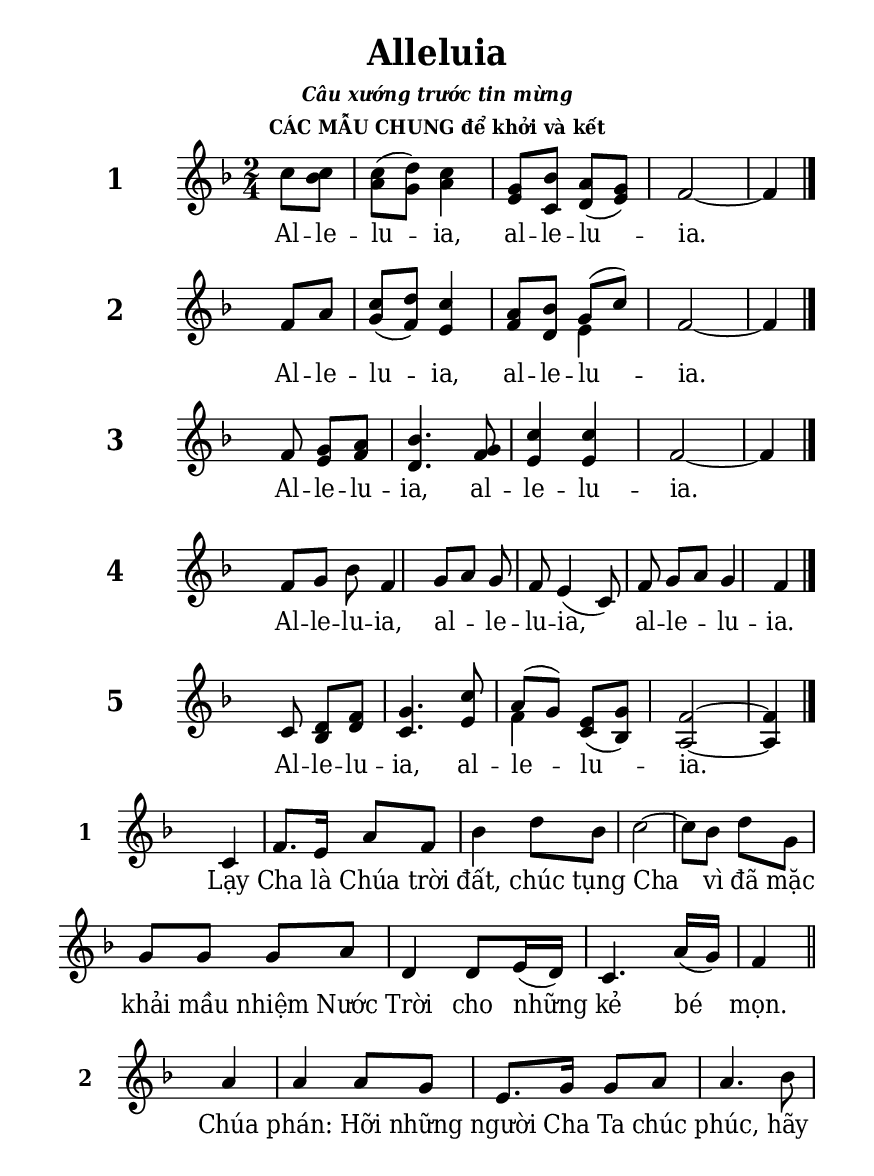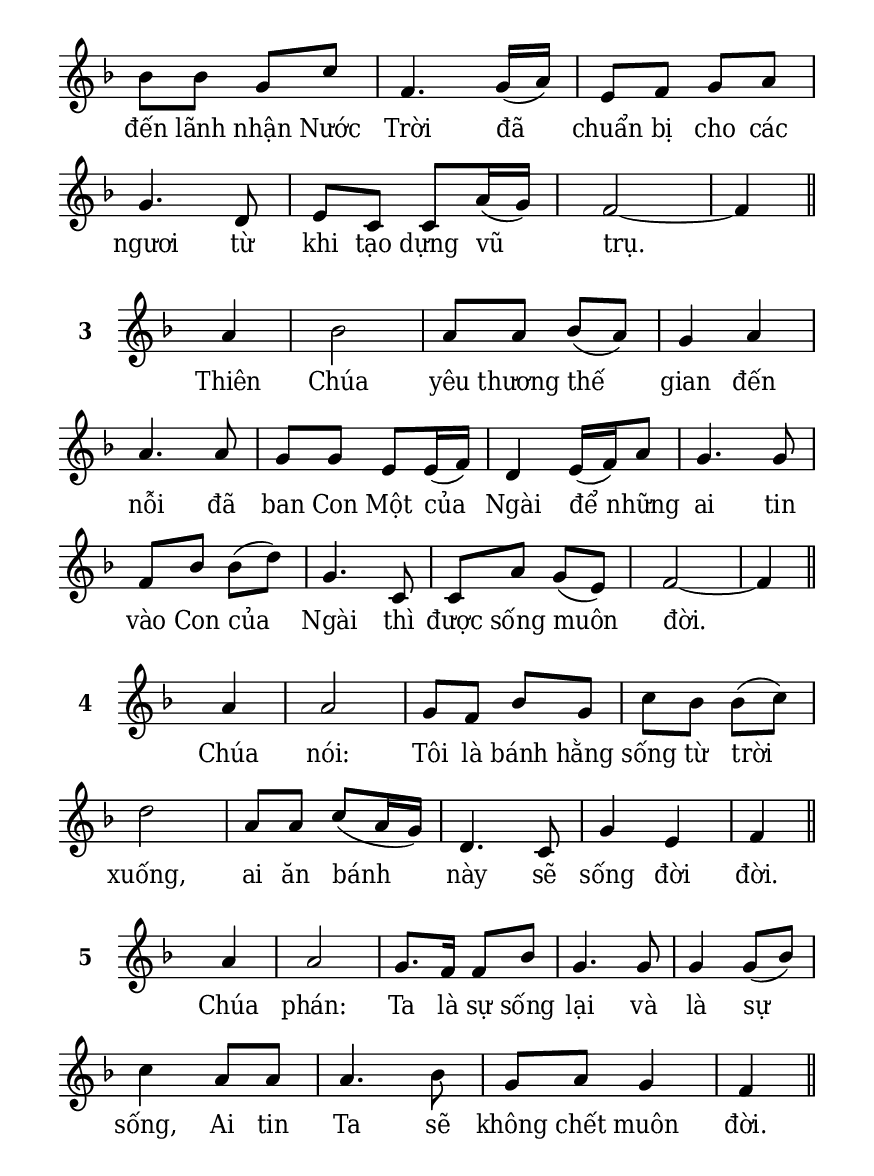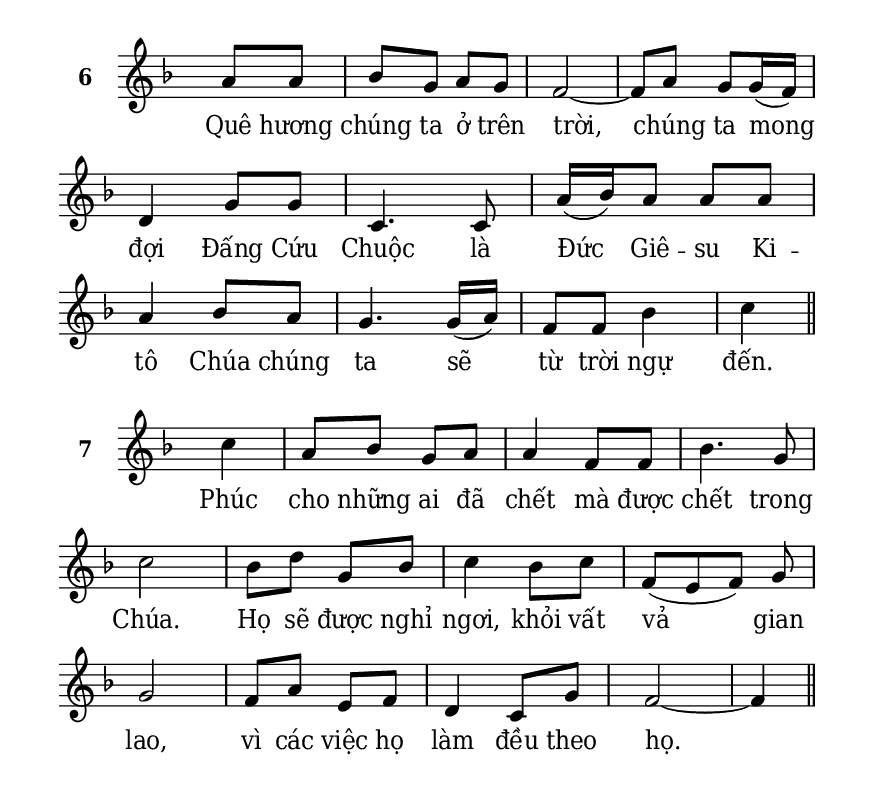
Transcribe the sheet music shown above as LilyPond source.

% Cài đặt chung
\version "2.22.1"
\include "english.ly"

\header {
  title = "Alleluia"
  subsubtitle = \markup {
    \column {
      \center-align {
        \line {
          \italic "Câu xướng trước tin mừng"
        }
        \line {
          "CÁC MẪU CHUNG để khởi và kết"
        }
      }
    }
  }
  %composer = "Lm. Kim Long"
  %arranger = " "
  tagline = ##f
}

% Nhạc
nhacMauMot = \relative c'' {
  \key f \major
  \time 2/4
  \partial 4 c8
  <<
    {
      c |
      c (d) c4 |
      g8 bf a (g)
    }
    {
      bf8 |
      a (g) a4 |
      e8 c d (e)
    }
  >>
  f2 ~ |
  f4 \bar "|."
}

nhacMauHai = \relative c' {
  \key f \major
  \time 2/4
  \partial 4 f8 a |
  <<
    {
      c (d) c4 |
      a8 bf
    }
    {
      g8 (f) e4 |
      f8 d
    }
  >>
  <<
    {
      \voiceOne
      g8 (c)
    }
    \new Voice = "splitpart" {
      \voiceTwo
      e,4
    }
  >>
  \oneVoice
  f2 ~ |
  f4 \bar "|."
}

nhacMauBa = \relative c' {
  \key f \major
  \time 2/4
  \partial 4. f8
  <<
    {
      g8 a |
      bf4. g8 |
      c4 c
    }
    {
      e,8 f |
      d4. f8 |
      e4 e
    }
  >>
  f2 ~ |
  f4 \bar "|."
}

nhacMauBon = \relative c' {
  \key f \major
  \time 2/4
  f8 g bf f4 g8 \hide ([a]) g8 f e4 (c8)
  f g \hide ([a]) g4 f \bar "|."
}

nhacMauNam = \relative c' {
  \key f \major
  \time 2/4
  \partial 4. c8
  <<
    {
      d f |
      g4. c8
    }
    {
      bf,8 d |
      c4. e8
    }
  >>
  <<
    {
      \voiceOne
      a8 (g)
    }
    \new Voice = "splitpart" {
      \voiceTwo
      f4
    }
  >>
  \oneVoice
  <<
    {
      e8 (g) |
      f2 ~ |
      f4 \bar "|."
    }
    {
      c8 (bf) |
      a2 ~ |
      a4
    }
  >>
}

nhacMauSau = \relative c' {
  \key f \major
  \time 2/4
  \partial 4 c4 |
  f8. e16 a8 f |
  bf4 d8 bf |
  c2 ~ |
  c8 bf d g, |
  g g g a |
  d,4 d8 e16 (d) |
  c4. a'16 (g) |
  f4 \bar "||"
}

nhacMauBay = \relative c'' {
  \key f \major
  \time 2/4
  \partial 4 a4 |
  a a8 g |
  e8. g16 g8 a |
  a4. bf8 |
  bf bf g c |
  f,4. g16 (a) |
  e8 f g a |
  g4. d8 |
  e c c a'16 (g) |
  f2 ~ |
  f4 \bar "||"
}

nhacMauTam = \relative c'' {
  \key f \major
  \time 2/4
  \partial 4 a4 |
  bf2 |
  a8 a bf (a) |
  g4 a |
  a4. a8 |
  g g e e16 (f) |
  d4 e16 (f) a8 |
  g4. g8 |
  f bf bf (d) |
  g,4. c,8 |
  c a' g (e) |
  f2 ~ |
  f4 \bar "||"
}

nhacMauChin = \relative c'' {
  \key f \major
  \time 2/4
  \partial 4 a4 |
  a2 |
  g8 f bf g |
  c bf bf (c) |
  d2 |
  a8 a c (a16 g) |
  d4. c8 |
  g'4 e |
  f \bar "||"
}

nhacMauMuoi = \relative c'' {
  \key f \major
  \time 2/4
  \partial 4 a4 |
  a2 |
  g8. f16 f8 bf |
  g4. g8 |
  g4 g8 (bf) |
  c4 a8 a |
  a4. bf8 |
  g a g4 |
  f \bar "||"
}

nhacMauMuoiMot = \relative c'' {
  \key f \major
  \time 2/4
  \partial 4 a8 a |
  bf g a g |
  f2 ~ |
  f8 a g g16 (f) |
  d4 g8 g |
  c,4. c8 |
  a'16 (bf) a8 a a |
  a4 bf8 a |
  g4. g16 (a) |
  f8 f bf4 |
  c \bar "||"
}

nhacMauMuoiHai = \relative c'' {
  \key f \major
  \time 2/4
  \partial 4 c4 |
  a8 bf g a |
  a4 f8 f |
  bf4. g8 |
  c2 |
  bf8 d g, bf |
  c4 bf8 c |
  f, ([e f]) g |
  g2 |
  f8 a e f |
  d4 c8 g' |
  f2 ~ |
  f4 \bar "||"
}

% Lời
loiMauMot = \lyricmode {
  Al -- le -- lu -- ia, al -- le -- lu -- ia.
}

loiMauHai = \lyricmode {
  Al -- le -- lu -- ia, al -- le -- lu -- ia.
}

loiMauBa = \lyricmode {
  Al -- le -- lu -- ia, al -- le -- lu -- ia.
}

loiMauBon = \lyricmode {
  Al -- le -- lu -- ia, al -- le -- lu -- ia,
  al -- le -- lu -- ia.
}

loiMauNam = \lyricmode {
  Al -- le -- lu -- ia, al -- le -- lu -- ia.
}

loiMauSau = \lyricmode {
  Lạy Cha là Chúa trời đất, chúc tụng Cha
  vì đã mặc khải mầu nhiệm Nước Trời cho những kẻ bé mọn.
}

loiMauBay = \lyricmode {
  Chúa phán: Hỡi những người Cha Ta chúc phúc,
  hãy đến lãnh nhận Nước Trời đã chuẩn bị cho các ngươi
  từ khi tạo dựng vũ trụ.
}

loiMauTam = \lyricmode {
  Thiên Chúa yêu thương thế gian
  đến nỗi đã ban Con Một của Ngài
  để những ai tin vào Con của Ngài
  thì được sống muôn đời.
}

loiMauChin = \lyricmode {
  Chúa nói: Tôi là bánh hằng sống từ trời xuống,
  ai ăn bánh này sẽ sống đời đời.
}

loiMauMuoi = \lyricmode {
  Chúa phán: Ta là sự sống lại và là sự sống,
  Ai tin Ta sẽ không chết muôn đời.
}

loiMauMuoiMot = \lyricmode {
  Quê hương chúng ta ở trên trời,
  chúng ta mong đợi Đấng Cứu Chuộc là Đức Giê -- su Ki -- tô
  Chúa chúng ta sẽ từ trời ngự đến.
}

loiMauMuoiHai = \lyricmode {
  Phúc cho những ai đã chết mà được chết trong Chúa.
  Họ sẽ được nghỉ ngơi, khỏi vất vả gian lao,
  vì các việc họ làm đều theo họ.
}

% Dàn trang
\paper {
  #(set-paper-size "a5")
  top-margin = 10\mm
  bottom-margin = 10\mm
  left-margin = 10\mm
  right-margin = 10\mm
  indent = #0
  #(define fonts
	 (make-pango-font-tree "Deja Vu Serif Condensed"
	 		       "Deja Vu Serif Condensed"
			       "Deja Vu Serif Condensed"
			       (/ 20 20)))
  print-page-number = ##f
}

\score {
  <<
    \new Staff \with {
      instrumentName = \markup { \huge \bold "1" }} <<
        \clef treble
        \new Voice = beSop {
          \nhacMauMot
        }
      \new Lyrics \lyricsto beSop \loiMauMot
    >>
  >>
  \layout {
    indent = 20
    \override Lyrics.LyricSpace.minimum-distance = #0.6
    \override LyricHyphen.minimum-distance = #1.5
    \override Score.BarNumber.break-visibility = ##(#f #f #f)
    \override Score.SpacingSpanner.uniform-stretching = ##t
    ragged-last = ##f
  }
}

\score {
  <<
    \new Staff \with {
      instrumentName = \markup { \huge \bold "2" }} <<
        \clef treble
        \new Voice = beSop {
          \nhacMauHai
        }
      \new Lyrics \lyricsto beSop \loiMauHai
    >>
  >>
  \layout {
    indent = 20
    \override Staff.TimeSignature.transparent = ##t
    \override Lyrics.LyricSpace.minimum-distance = #0.7
    \override Score.BarNumber.break-visibility = ##(#f #f #f)
    \override Score.SpacingSpanner.uniform-stretching = ##t
    \override LyricHyphen.minimum-distance = #1.5
    ragged-last = ##f
  }
}

\score {
  <<
    \new Staff \with {
      instrumentName = \markup { \huge \bold "3" }}<<
        \clef treble
        \new Voice = beSop {
          \nhacMauBa
        }
      \new Lyrics \lyricsto beSop \loiMauBa
    >>
  >>
  \layout {
    indent = 20
    \override Staff.TimeSignature.transparent = ##t
    \override Lyrics.LyricSpace.minimum-distance = #0.6
    \override Score.BarNumber.break-visibility = ##(#f #f #f)
    \override Score.SpacingSpanner.uniform-stretching = ##t
    ragged-last = ##f
  }
}

\score {
  <<
    \new Staff \with {
      instrumentName = \markup { \huge \bold "4" }} <<
        \clef treble
        \new Voice = beSop {
          \nhacMauBon
        }
      \new Lyrics \lyricsto beSop \loiMauBon
    >>
  >>
  \layout {
    indent = 20
    \override Staff.TimeSignature.transparent = ##t
    \override Lyrics.LyricSpace.minimum-distance = #0.7
    \override LyricHyphen.minimum-distance = #1
    \override Score.BarNumber.break-visibility = ##(#f #f #f)
    \override Score.SpacingSpanner.uniform-stretching = ##t
    \set Score.defaultBarType = ""
    \set Score.barAlways = ##t
    ragged-last = ##f
  }
}

\score {
  <<
    \new Staff \with {
      instrumentName = \markup { \huge \bold "5" }} <<
        \clef treble
        \new Voice = beSop {
          \nhacMauNam
        }
      \new Lyrics \lyricsto beSop \loiMauNam
    >>
  >>
  \layout {
    indent = 20
    \override Staff.TimeSignature.transparent = ##t
    \override Lyrics.LyricSpace.minimum-distance = #0.7
    \override Score.BarNumber.break-visibility = ##(#f #f #f)
    \override Score.SpacingSpanner.uniform-stretching = ##t
    ragged-last = ##f
  }
}

\score {
  <<
    \new Staff \with {
      instrumentName = \markup { \bold "1" }} <<
        \clef treble
        \new Voice = beSop {
          \nhacMauSau
        }
      \new Lyrics \lyricsto beSop \loiMauSau
    >>
  >>
  \layout {
    indent = 10
    \override Staff.TimeSignature.transparent = ##t
    \override Lyrics.LyricSpace.minimum-distance = #0.7
    \override Score.BarNumber.break-visibility = ##(#f #f #f)
    \override Score.SpacingSpanner.uniform-stretching = ##t
    ragged-last = ##f
  }
}

\score {
  <<
    \new Staff \with {
      instrumentName = \markup { \bold "2" }} <<
        \clef treble
        \new Voice = beSop {
          \nhacMauBay
        }
      \new Lyrics \lyricsto beSop \loiMauBay
    >>
  >>
  \layout {
    indent = 10
    \override Staff.TimeSignature.transparent = ##t
    \override Lyrics.LyricSpace.minimum-distance = #0.7
    \override Score.BarNumber.break-visibility = ##(#f #f #f)
    \override Score.SpacingSpanner.uniform-stretching = ##t
    ragged-last = ##f
  }
}

\score {
  <<
    \new Staff \with {
      instrumentName = \markup { \bold "3" }}<<
        \clef treble
        \new Voice = beSop {
          \nhacMauTam
        }
      \new Lyrics \lyricsto beSop \loiMauTam
    >>
  >>
  \layout {
    indent = 10
    \override Staff.TimeSignature.transparent = ##t
    \override Lyrics.LyricSpace.minimum-distance = #0.7
    \override LyricHyphen.minimum-distance = #1.5
    \override Score.BarNumber.break-visibility = ##(#f #f #f)
    \override Score.SpacingSpanner.uniform-stretching = ##t
    ragged-last = ##f
  }
}

\score {
  <<
    \new Staff \with {
      instrumentName = \markup { \bold "4" }}<<
        \clef treble
        \new Voice = beSop {
          \nhacMauChin
        }
      \new Lyrics \lyricsto beSop \loiMauChin
    >>
  >>
  \layout {
    indent = 10
    \override Staff.TimeSignature.transparent = ##t
    \override Lyrics.LyricSpace.minimum-distance = #0.7
    \override Score.BarNumber.break-visibility = ##(#f #f #f)
    \override Score.SpacingSpanner.uniform-stretching = ##t
    ragged-last = ##f
  }
}

\score {
  <<
    \new Staff \with {
      instrumentName = \markup { \bold "5" }}<<
        \clef treble
        \new Voice = beSop {
          \nhacMauMuoi
        }
      \new Lyrics \lyricsto beSop \loiMauMuoi
    >>
  >>
  \layout {
    indent = 10
    \override Staff.TimeSignature.transparent = ##t
    \override Lyrics.LyricSpace.minimum-distance = #0.7
    \override Score.BarNumber.break-visibility = ##(#f #f #f)
    \override Score.SpacingSpanner.uniform-stretching = ##t
    ragged-last = ##f
  }
}

\score {
  <<
    \new Staff \with {
      instrumentName = \markup { \bold "6" }}<<
        \clef treble
        \new Voice = beSop {
          \nhacMauMuoiMot
        }
      \new Lyrics \lyricsto beSop \loiMauMuoiMot
    >>
  >>
  \layout {
    indent = 10
    \override Staff.TimeSignature.transparent = ##t
    \override Lyrics.LyricSpace.minimum-distance = #0.7
    \override Score.BarNumber.break-visibility = ##(#f #f #f)
    \override Score.SpacingSpanner.uniform-stretching = ##t
    ragged-last = ##f
  }
}

\score {
  <<
    \new Staff \with {
      instrumentName = \markup { \bold "7" }}<<
        \clef treble
        \new Voice = beSop {
          \nhacMauMuoiHai
        }
      \new Lyrics \lyricsto beSop \loiMauMuoiHai
    >>
  >>
  \layout {
    indent = 10
    \override Staff.TimeSignature.transparent = ##t
    \override Lyrics.LyricSpace.minimum-distance = #0.7
    \override Score.BarNumber.break-visibility = ##(#f #f #f)
    \override Score.SpacingSpanner.uniform-stretching = ##t
    ragged-last = ##f
  }
}
